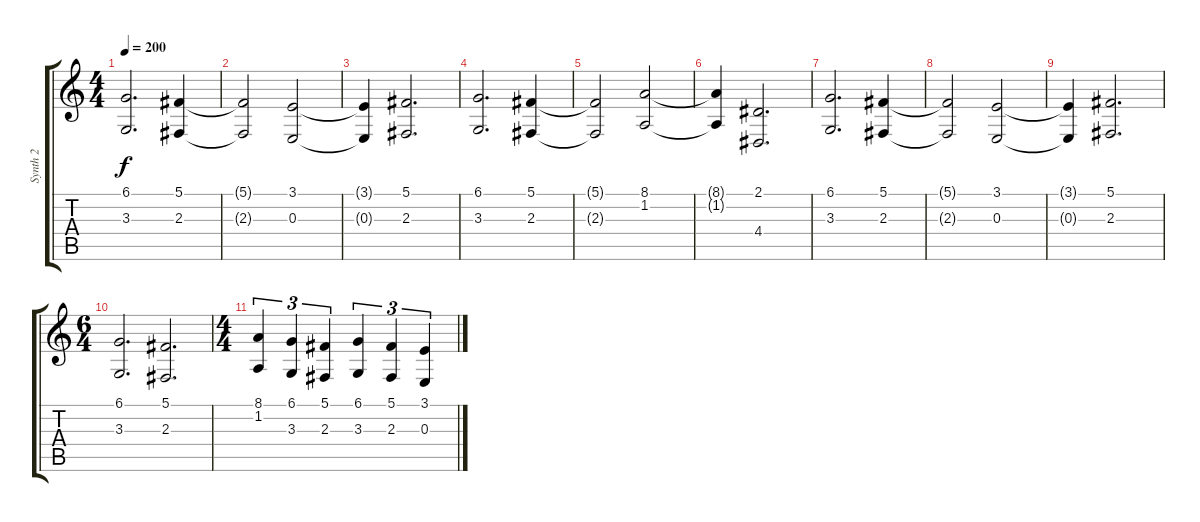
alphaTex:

\track ("Synth 2" "Synth 2") {instrument stringensemble1}
\staff {score tabs}
\tuning (Db4 Ab3 E3 B2 Gb2 B1) {hide}
\ts (4 4)
\tempo 200
\clef g2
\ks c
(6.1 3.3).2{d dy f} (5.1 2.3).4 |
(5.1{t} 2.3{t}).2 (3.1 0.3).2 |
(3.1{t} 0.3{t}).4 (5.1 2.3).2{d} |
(6.1 3.3).2{d} (5.1 2.3).4 |
(5.1{t} 2.3{t}).2 (8.1 1.2).2 |
(8.1{t} 1.2{t}).4 (2.1 4.4).2{d} |
(6.1 3.3).2{d} (5.1 2.3).4 |
(5.1{t} 2.3{t}).2 (3.1 0.3).2 |
(3.1{t} 0.3{t}).4 (5.1 2.3).2{d} |
\ts (6 4)
(6.1 3.3).2{d} (5.1 2.3).2{d} |
\ts (4 4)
(8.1 1.2).4{tu (3 2)} (6.1 3.3).4{tu (3 2)} (5.1 2.3).4{tu (3 2)} (6.1 3.3).4{tu (3 2)} (5.1 2.3).4{tu (3 2)} (3.1 0.3).4{tu (3 2)}
